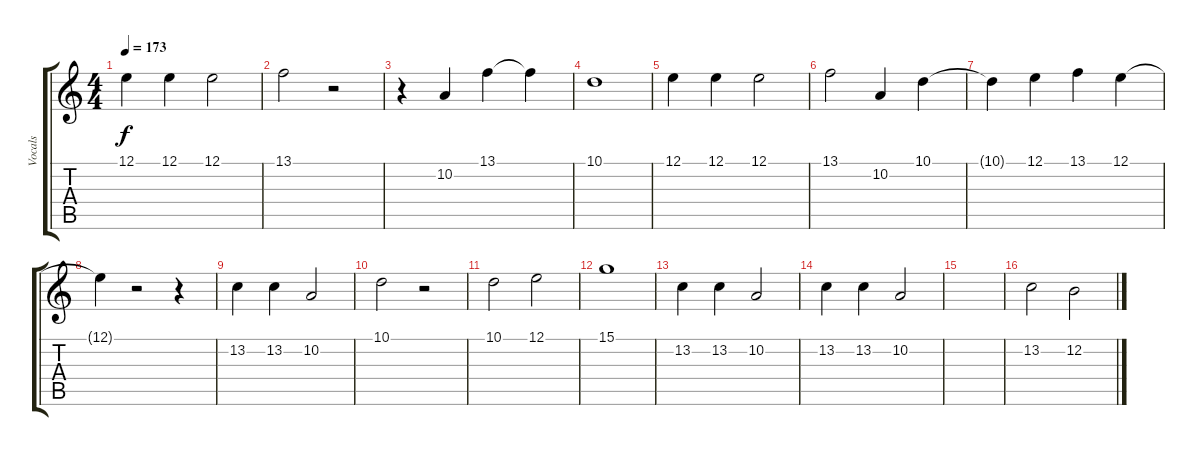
\track ("Vocals" "Vocals") {instrument synthvoice}
\staff {score tabs}
\tuning (E4 B3 G3 D3 A2 E2) {hide}
\ts (4 4)
\tempo 173
\clef g2
\ks c
12.1.4{dy f} 12.1.4 12.1.2 |
13.1.2 r.2 |
r.4 10.2.4 13.1.4 13.1{t}.4 |
10.1.1 |
12.1.4 12.1.4 12.1.2 |
13.1.2 10.2.4 10.1.4 |
10.1{t}.4 12.1.4 13.1.4 12.1.4 |
12.1{t}.4 r.2 r.4 |
13.2.4 13.2.4 10.2.2 |
10.1.2 r.2 |
10.1.2 12.1.2 |
15.1.1 |
13.2.4 13.2.4 10.2.2 |
13.2.4 13.2.4 10.2.2 |
|
13.2.2 12.2.2
